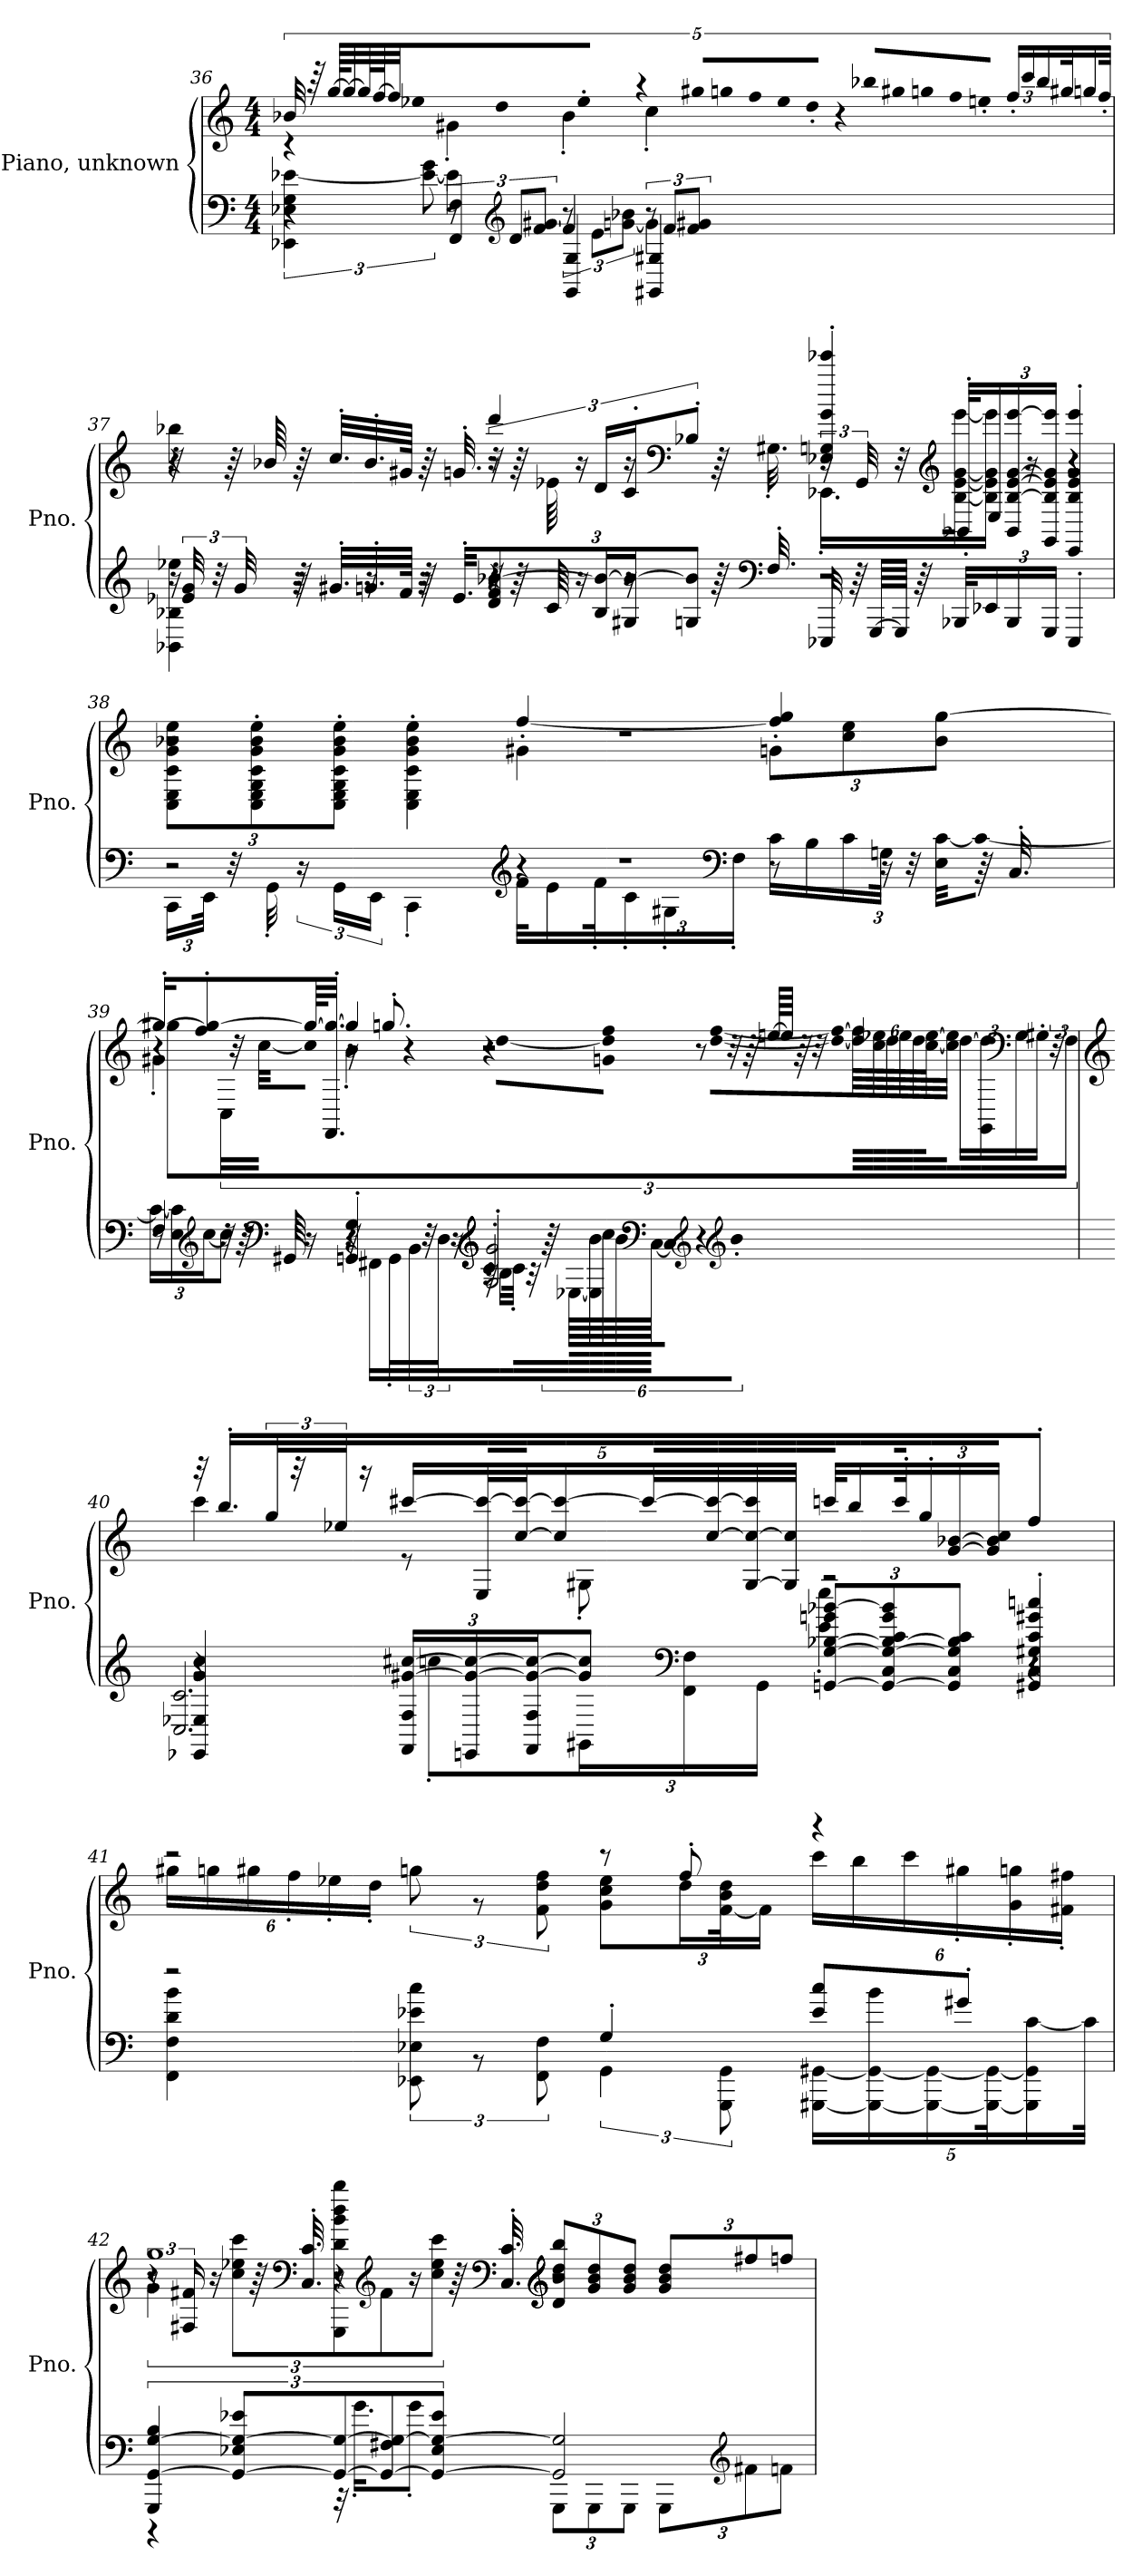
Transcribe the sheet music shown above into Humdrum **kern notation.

**kern	**kern
*part1	*part1
*staff2	*staff1
*I"Piano, unknown	*
*I'Pno.	*
!!LO:LB:g=z
*clefF4	*clefG2
*k[]	*k[]
*M4/4	*M4/4
=36	=36
*^	*^
*	*^	*	*
4r	6EE-X\ 6E-X\ 6G\ [6e-X\	4r	40b-X/	4r
.	.	.	80r	.
.	.	.	[80gg/KLLL	.
.	.	.	40gg/_	.
.	.	.	80gg/L]	.
.	.	.	[80ff/J	.
.	.	.	40ff/]	.
.	.	.	32ee-X/J	.
.	.	.	16dd/	.
.	12e-\_ 12g\	.	.	.
.	.	.	32ee-'/JJk	.
12r	4e-\]	4FF/ 4F/	32r	4g#X'\
.	.	.	16gg#X/LL	.
*clefG2	*	*	*	*
12d/L	.	.	.	.
.	.	.	32ggn/L	.
.	.	.	32ff/J	.
.	.	.	16ee-/	.
[12f/ 12g#X/J	.	.	.	.
.	.	.	32dd'/JJk	.
4f/]	12r	4GG/ 4G/	32r	4b-'\
.	.	.	16bb-X/LL	.
.	12e-\L	.	.	.
.	.	.	32gg#X/L	.
.	.	.	32ggn/J	.
.	.	.	16ff/	.
.	[12gn\ 12b-X\J	.	.	.
.	.	.	32een'/JJk	.
*	*	*	*Xbrackettup	*
12r	4g\]	4GG#X/ 4G#X/	24ff'/LL	4cc'\
.	.	.	24ccc/	.
12f/L	.	.	24bb-/	.
.	.	.	32gg#X/K	.
.	.	.	16ggn/	.
12f/ 12g#X/J	.	.	.	.
.	.	.	32ff'/JJk	.
!!LO:LB:g=z
=37	=37	=37	=37	=37
*	*	*	*	*^
16r	4BB-X\ 4B-X\ 4ee-X\	48e-X/ 48g/	4r	4bb-X\	32r
.	.	48r	.	.	.
.	.	.	.	.	64r
.	.	48g/	.	.	.
.	.	.	.	.	64b-X/
64r	.	16r	.	.	64r
32.g#X'/LLL	.	.	.	.	32.cc'/LLL
32.gn'/	.	16r	.	.	32.b-'/
64f/JJJk	.	.	.	.	64g#X/JJJk
16r	.	64r	.	.	64r
.	.	32.e-'/KKL	.	.	32.gn'/
*	*	*Xbrackettup	*	*	*brackettup
32r	4r	12d/ 12f/ [12b-X/	4ddd/	32r	12r
64r	.	.	.	64r	.
64c/	.	.	.	64e-X\	.
16r	.	.	.	16r	.
.	.	24B-/ 24b-/_L	.	.	24d/LL
16r	.	24G#X/ 24b-/_J	.	16r	24c'/J
*	*	*	*clefF4	*	*
.	.	12Gn/ 12b-/]J	.	.	12B-X'/J
64r	.	.	.	64r	.
*clefF4	*	*	*	*	*
32.F'/	.	.	.	32.G#X'\	.
2r	2r	32EEE-X/	4E-X/' 4Gn/' 4g/' 4eee-X/'	16.EE-X'\LL	24r
.	.	64r	.	.	.
.	.	.	.	.	48GG/
.	.	[64GGG/LLLL	.	.	.
.	.	64GGG/JJJJ]	.	.	32r
.	.	64r	.	.	.
*	*	*	*clefG2	*	*
.	.	32BBB-X'/KLL	.	[32B-\ [32e-\ [32g\ [32eee-\K	32BB-X'/KLL
*	*	*	*	*	*Xbrackettup
.	.	24EE-X/	.	16B-\] 16e-\] 16g\] 16eee-\]JJ	24E-/
.	.	24BBB-/	.	.	24BB-/ [24B-/ [24e-/ [24g/ [24eee-/
.	.	.	.	16r	.
.	.	24GGG/JJ	.	.	24GG/ 24B-/] 24e-/] 24g/] 24eee-/]JJ
.	.	4EEE-'/	4r	4r	4EE-/' 4B-/' 4e-/' 4g/' 4eee-/'
!!LO:LB:g=z	!!	!!
=38	=38	=38	=38	=38	=38
1r	24CC\LL	2r	1r	2r	12C\ 12E\ 12c\ 12g\ 12b-X\ 12ee\L
.	48EE\JJk	.	.	.	.
.	32r	.	.	.	.
.	.	.	.	.	12C\' 12E\' 12G\' 12c\' 12g\' 12b-\' 12ee\'
.	32GG'\	.	.	.	.
*	*brackettup	*	*	*	*
.	24r	.	.	.	.
.	24GG\LL	.	.	.	12C\' 12E\' 12G\' 12c\' 12g\' 12b-\' 12ee\'J
.	24EE\JJ	.	.	.	.
.	4CC'\	.	.	.	4C\' 4E\' 4c\' 4g\' 4b-\' 4ee\'
*clefG2	*	*	*	*	*
.	32f\KLL	4r	.	[4ff'/	4g#X\
.	16e\	.	.	.	.
.	32f'\K	.	.	.	.
*	*Xbrackettup	*	*	*	*
.	24c'\	.	.	.	.
.	24G#X'\	.	.	.	.
*clefF4	*	*	*	*	*
.	24F'\JJ	.	.	.	.
.	24c\LL	8r	.	4ff/]' 4gg/'	12gn\L
.	24B\	.	.	.	.
.	24c\	.	.	.	12cc\ 12ee\
*	*brackettup	*	*	*	*
.	48Gn\JJk	16r	.	.	.
.	48r	.	.	.	.
.	48E\ [48c\KLL	.	.	.	12b-\ [12gg\J
.	16c\JJ_	64r	.	.	.
.	.	32.C'/	.	.	.
*	*	*	*v	*v	*v
!!LO:PB:g=z
=39	=39	=39	=39
*	*Xbrackettup	*	*
*	*	*	*^
*	*	*	*	*^
*	*	*	*	*	*^
4F/	24c\LL_	8r	4r	4g#X'\	[16gg#X'/KL	8gg\L]
.	24E\ 24c\]	.	.	.	.	.
.	.	.	.	.	8ff/' 8gg#/_'	.
*clefG2	*	*	*	*	*	*
.	[24cc\J	.	.	.	.	.
*	*	*	*	*	*	*brackettup
.	8cc\J]	32r	.	.	.	48C\Jkk
.	.	.	.	.	.	48r
.	.	64r	.	.	.	.
.	.	.	.	.	.	[48cc\KLL
*clefF4	*	*	*	*	*	*
.	.	64GG#X/	.	.	.	.
.	.	16r	.	.	64gg#/KLL_	16cc\JJ]
.	.	.	.	.	32.FF/' 32.gg#/_'JJJ	.
4r	32r	4GGn/' 4G/'	16r	4b'\	4gg#/]	16r
.	16FF#X\LL	.	.	.	.	.
.	.	.	8.ggn'/	.	.	[8dd\L
.	32GG'\L	.	.	.	.	.
*	*brackettup	*	*	*	*	*
.	48BB\JJJ	.	.	.	.	.
.	48r	.	.	.	.	.
.	48D\	.	.	.	.	.
.	16r	.	.	.	.	16gn\ 16dd\] 16ff\Jk
*clefG2	*	*	*	*	*	*
4c'/	32r	2G/' 2g/'	2r	2r	4r	[8dd\ [8ff\L
.	16B\LL	.	.	.	.	.
.	32c'\JJk	.	.	.	.	.
.	32r	.	.	.	.	32dd\_ 32ff\_LL
*	*	*	*	*	*	*Xbrackettup
.	96r	.	.	.	.	96dd\] 96ff\]L
.	[96E-X\LLLL	.	.	.	.	96cc\ 96ee-X\
.	96E-\] 96b\	.	.	.	.	96dd\
*	*Xbrackettup	*	*	*	*	*
.	96cc\	.	.	.	.	96ee-\
.	96b\	.	.	.	.	96dd\
*clefF4	*	*	*	*	*	*
.	[96C\J	.	.	.	.	[96cc\ [96ee-\J
.	32C\JJJ]	.	.	.	.	32cc\] 32ee-\]JJJ
*clefG2	*	*	*	*	*	*
4r	4b'\	.	.	.	8r	[24dd\LL
.	.	.	.	.	.	24GG\ 24dd\]
*	*	*	*clefF4	*	*	*
.	.	.	.	.	.	24G\
.	.	.	.	.	32r	16G#X'\JJ
.	.	.	.	.	64r	.
.	.	.	.	.	[64Gn/LLLL	.
*	*	*	*	*	*	*brackettup
.	.	.	.	.	64G/JJJJ]	48r
.	.	.	.	.	64r	.
.	.	.	.	.	.	24F\
.	.	.	.	.	32r	.
*	*	*	*v	*v	*v	*v
!!LO:LB:g=z
=40	=40	=40	=40
*	*	*	*clefG2
*	*	*	*^
4EE-X/ 4E-X/ 4g/ 4cc/	4r	2.C/ 2.c/	32r	4ccc\
.	.	.	16.bb'/LL	.
.	.	.	48gg/JJk	.
.	.	.	48r	.
.	.	.	48ee-X/	.
.	.	.	16r	.
*	*	*	*Xbrackettup	*
24FF/ 24F/ [24g#X/ [24cc#X/LL	8ccn'\L	.	[20ccc#X/LL	8r
24EEn/ 24g#/_ 24cc#/_	.	.	.	.
.	.	.	40E/ 40ccc#/_L	.
.	.	.	[40cc/ 40ccc#/_J	.
24FF/ 24F/ 24g#/_ 24cc#/_J	.	.	.	.
.	.	.	20cc/] 20ccc#/_	.
8g#/] 8cc#/]J	24GG#X\L	.	.	8G#X'\
.	.	.	40ccc#/L_	.
*clefF4	*	*	*	*
.	24FF\ 24F\	.	.	.
.	.	.	[40cc/ 40ccc#/_	.
.	.	.	[40G#/ 40cc/_ 40ccc#/]	.
.	24GG#\JJ	.	.	.
.	.	.	40G#/] 40cc/]JJJ	.
[12GGn/ [12G/ [12B-X/ 12gn/ [12b-X/L	4e\' 4ee\'	.	32cccn/KLL	2r
.	.	.	16bb/	.
12GG/_ 12C/ 12G/_ 12B-/_ 12c/ 12g/ 12b-/]	.	.	.	.
.	.	.	32ccc'/K	.
.	.	.	24gg'/	.
12GG/] 12C/ 12G/] 12B-/] 12c/J	.	.	[24g/ [24b-X/	.
.	.	.	24g/] 24b-/] 24cc/JJ	.
4GG#X/' 4C/' 4G#X/' 4c/' 4g#X/' 4ccn/'	4r	4r	4ff'/	.
*	*v	*v	*	*
!!LO:LB:g=z	!!
=41	=41	=41	=41
2r	4FF\ 4F\ 4d\ 4b\	2r	24gg#X\LL
.	.	.	24ggn\
.	.	.	24gg#X\
.	.	.	24ff'\
.	.	.	24ee-X'\
.	.	.	24dd'\JJ
*	*brackettup	*	*brackettup
.	12EE-X\ 12E-X\ 12e-X\ 12cc\	.	12ggn\
.	12r	.	12r
.	12FF\ 12F\	.	12f\ 12dd\ 12ff\
4G'/	6GG\	8r	8g\ 8cc\ 8ee-\L
*	*	*	*Xbrackettup
.	.	8ff'/	24dd\L
.	12GGG\ 12GG\	.	[48f\ 48b\ 48dd\K
.	.	.	16f\JJ]
*	*Xbrackettup	*	*
8e-/ 8cc/L	[20GGG#X\ [20GG#X\LL	4r	24ccc\LL
.	.	.	24bb\
.	20GGG#\_ 20GG#\_ 20b\	.	.
.	.	.	24ccc\
.	20GGG#\_ 20GG#\_	.	.
8g#X'/J	.	.	24gg#X'\
.	40GGG#\_ 40GG#\_K	.	.
.	.	.	24g\' 24ggn\'
.	20GGG#\] 20GG#\] [20c\	.	.
.	.	.	24f#X\' 24ff#X\'JJ
.	40c\JJk]	.	.
!!LO:LB:g=z
=42	=42	=42	=42
*brackettup	*	*	*brackettup
*	*	*^	*^
6GGG/ [6GG/ [6G/ 6B/	4r	1gg	6r	12r	4g\
.	.	.	.	24F#X/ 24f#X/	.
.	.	.	.	16r	.
12GG/_ 12E-X/ 12G/_ 12e-X/L	.	.	12cc\ 12ee-X\ 12ccc\L	.	.
.	.	.	.	64r	.
*	*	*clefF4	*	*	*
.	.	.	.	32.C/' 32.c/'	.
12GG/_ 12G/_	32r	.	12GGG\ 12d\ 12b\ 12dd\ 12bb\	8r	4r
.	16.g'\KL	.	.	.	.
*	*	*clefG2	*	*	*
12GG/_ 12F#X/ 12G/_	.	.	12f#\	.	.
.	8g'\J	.	.	16r	.
12GG/_ 12E-/ 12G/_ 12e-/J	.	.	12cc\ 12ee-\ 12ccc\J	.	.
.	.	.	.	64r	.
*	*	*clefF4	*	*	*
.	.	.	.	32.C/' 32.c/'	.
*	*	*clefG2	*	*	*
*	*Xbrackettup	*	*	*Xbrackettup	*
2GG/] 2G/]	12GGG\L	.	2r	12d/ 12b/ 12dd/ 12bb/L	2r
.	12GGG\	.	.	12g/ 12b/ 12dd/	.
.	12GGG\J	.	.	12g/ 12b/ 12dd/J	.
.	12GGG\L	.	.	12g/ 12b/ 12dd/L	.
*clefG2	*	*	*	*	*
.	12f#X\	.	.	12ff#X/	.
.	12fn\J	.	.	12ffn/J	.
*v	*v	*	*	*	*
*	*v	*v	*v	*v
=	=
*-	*-
